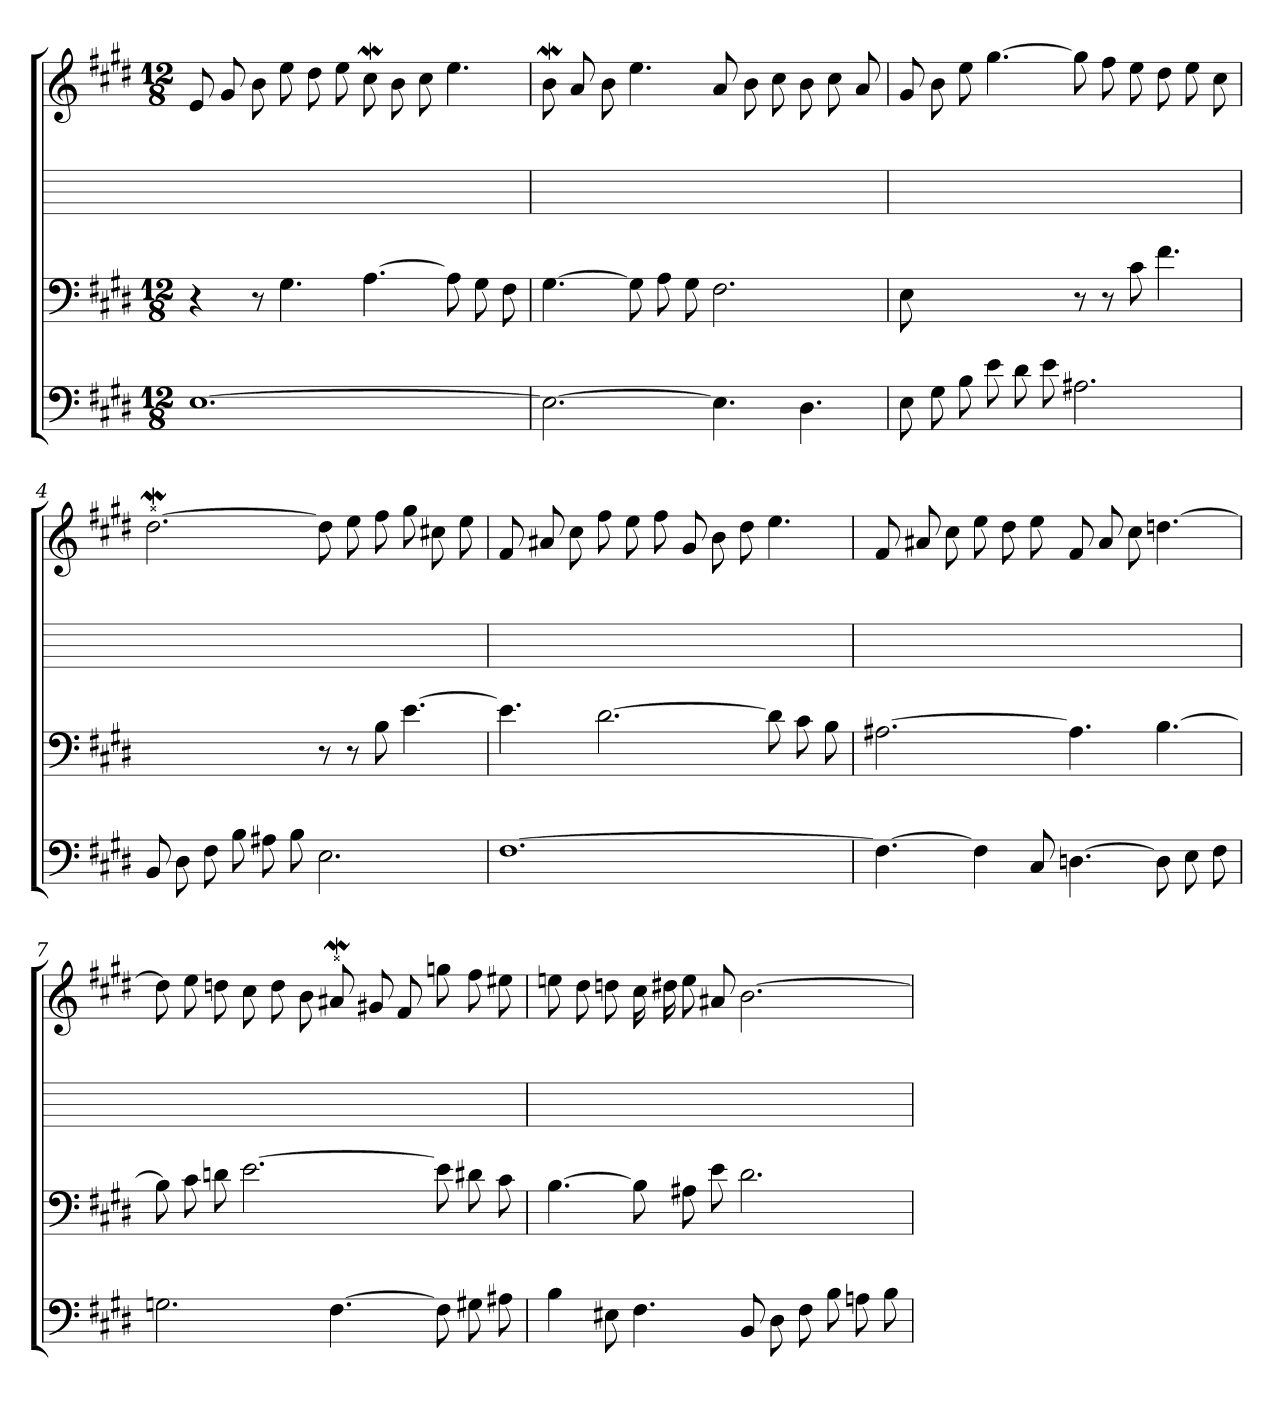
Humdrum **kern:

**kern	**kern	**kern	**kern
*part4	*part3	*part2	*part1
*staff4	*staff3	*staff2	*staff1
*clefF4	*clefF4	*	*clefG2
*k[f#c#g#d#]	*k[f#c#g#d#]	*	*k[f#c#g#d#]
*E:	*E:	*	*E:
*M12/8	*M12/8	*	*M12/8
*MM144	*MM144	*MM144	*MM144
=1	=1	=1	=1
[1.E	4r	1.ryy	8e
.	.	.	8g#
.	8r	.	8b
.	4.G#	.	8ee
.	.	.	8dd#
.	.	.	8ee
.	[4.A	.	8cc#W
.	.	.	8b
.	.	.	8cc#
.	8A]	.	4.ee
.	8G#	.	.
.	8F#	.	.
=2	=2	=2	=2
2.E_	[4.G#	1.ryy	8bW
.	.	.	8a
.	.	.	8b
.	8G#]	.	4.ee
.	8A	.	.
.	8G#	.	.
4.E]	2.F#	.	8a
.	.	.	8b
.	.	.	8cc#
4.D#	.	.	8b
.	.	.	8cc#
.	.	.	8a
=3	=3	=3	=3
8E	8E	1.ryy	8g#
8G#	8ryy	.	8b
8B	8ryy	.	8ee
8e	4ryy	.	[4.gg#
8d#	.	.	.
8e	8ryy	.	.
2.A#X	8r	.	8gg#]
.	8r	.	8ff#
.	8c#	.	8ee
.	4.f#	.	8dd#
.	.	.	8ee
.	.	.	8cc#
=4	=4	=4	=4
!	!	!	!LO:MOR:acc=##
8BB	2.ryy	1.ryy	[2.dd#w
8D#	.	.	.
8F#	.	.	.
8B	.	.	.
8A#X	.	.	.
8B	.	.	.
2.E	8r	.	8dd#]
.	8r	.	8ee
.	8B	.	8ff#
.	[4.e	.	8gg#
.	.	.	8cc#X
.	.	.	8ee
=5	=5	=5	=5
[1.F#	4.e]	1.ryy	8f#
.	.	.	8a#X
.	.	.	8cc#
.	[2.d#	.	8ff#
.	.	.	8ee
.	.	.	8ff#
.	.	.	8g#
.	.	.	8b
.	.	.	8dd#
.	8d#]	.	4.ee
.	8c#	.	.
.	8B	.	.
=6	=6	=6	=6
4.F#_	[2.A#X	1.ryy	8f#
.	.	.	8a#X
.	.	.	8cc#
4F#]	.	.	8ee
.	.	.	8dd#
8C#	.	.	8ee
[4.Dn	4.A#]	.	8f#
.	.	.	8a#
.	.	.	8cc#
8D]	[4.B	.	[4.ddn
8E	.	.	.
8F#	.	.	.
=7	=7	=7	=7
2.Gn	8B]	1.ryy	8dd]
.	8c#	.	8ee
.	8dn	.	8ddn
.	[2.e	.	8cc#
.	.	.	8dd
.	.	.	8b
!	!	!	!LO:MOR:acc=##
[4.F#	.	.	8a#Xw
.	.	.	8g#X
.	.	.	8f#
8F#]	8e]	.	8ggn
8G#X	8d#X	.	8ff#
8A#X	8c#	.	8ee#X
=8	=8	=8	=8
4B	[4.B	1.ryy	8een
.	.	.	8dd#
8E#X	.	.	8ddn
4.F#	8B]	.	16cc#
.	.	.	16dd#X
.	8A#X	.	8ee
.	8e	.	8a#X
8BB	2.d#	.	[2.b
8D#	.	.	.
8F#	.	.	.
8B	.	.	.
8An	.	.	.
8B	.	.	.
=	=	=	=
*-	*-	*-	*-
